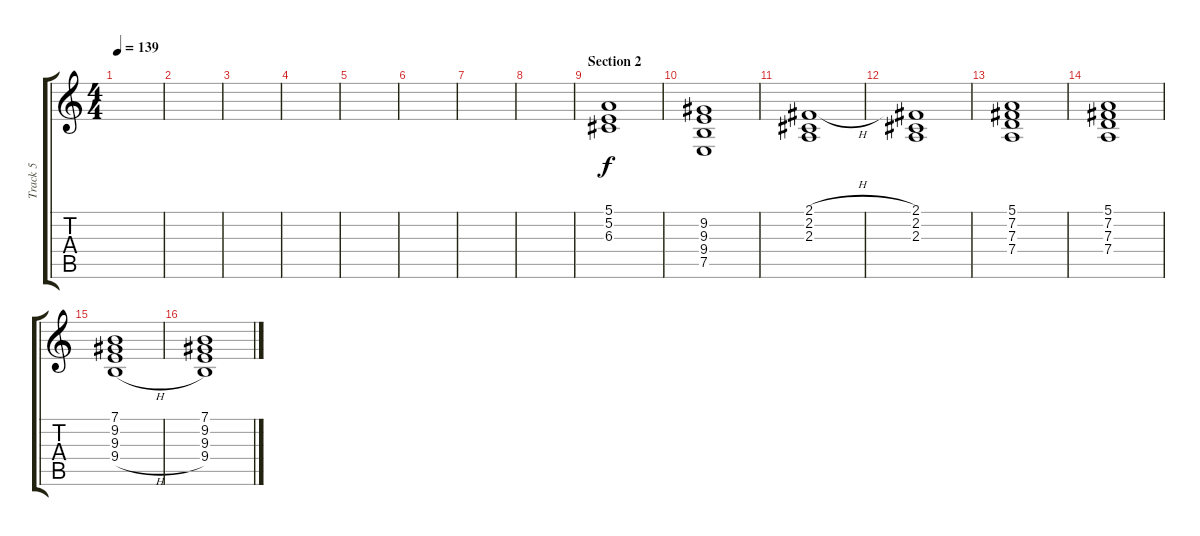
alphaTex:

\track ("Track 5" "Track 5") {instrument synthstrings1}
\staff {score tabs}
\tuning (E4 B3 G3 D3 A2 E2) {hide}
\ts (4 4)
\tempo 139
\clef g2
\ks c
|
|
|
|
|
|
|
|
\section ("" "Section 2")
(5.1 5.2 6.3).1 |
(9.2 9.3 9.4 7.5).1 |
(2.1{h} 2.2 2.3).1 |
(2.1 2.2 2.3).1 |
(5.1 7.2 7.3 7.4).1 |
(5.1 7.2 7.3 7.4).1 |
(7.1 9.2 9.3 9.4{h}).1 |
(7.1 9.2 9.3 9.4).1
